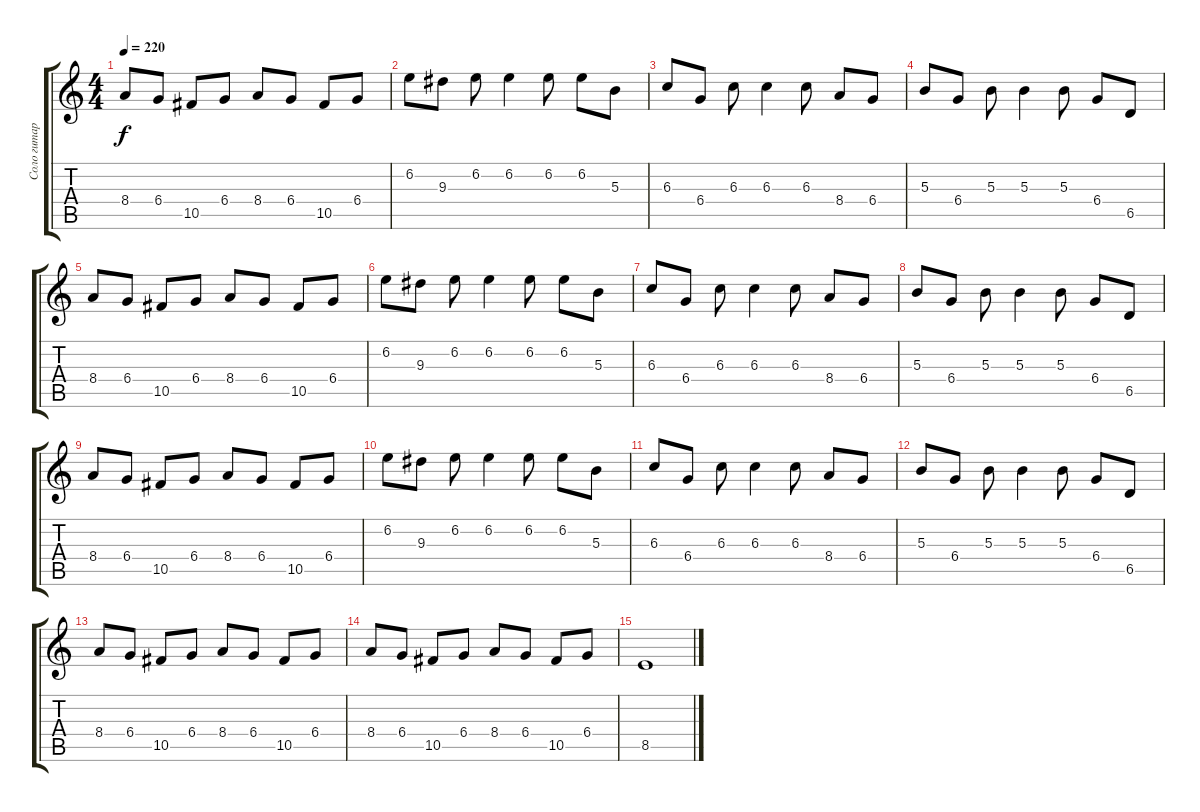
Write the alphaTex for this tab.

\track ("Соло гитара" "Соло гитар") {instrument overdrivenguitar}
\staff {score tabs}
\tuning (Eb4 Bb3 Gb3 Db3 Ab2 Eb2) {hide}
\ts (4 4)
\tempo 220
\clef g2
\ks c
8.4.8{dy f} 6.4.8 10.5.8 6.4.8 8.4.8 6.4.8 10.5.8 6.4.8 |
6.2.8 9.3.8 6.2.8 6.2.4 6.2.8 6.2.8 5.3.8 |
6.3.8 6.4.8 6.3.8 6.3.4 6.3.8 8.4.8 6.4.8 |
5.3.8 6.4.8 5.3.8 5.3.4 5.3.8 6.4.8 6.5.8 |
8.4.8 6.4.8 10.5.8 6.4.8 8.4.8 6.4.8 10.5.8 6.4.8 |
6.2.8 9.3.8 6.2.8 6.2.4 6.2.8 6.2.8 5.3.8 |
6.3.8 6.4.8 6.3.8 6.3.4 6.3.8 8.4.8 6.4.8 |
5.3.8 6.4.8 5.3.8 5.3.4 5.3.8 6.4.8 6.5.8 |
8.4.8 6.4.8 10.5.8 6.4.8 8.4.8 6.4.8 10.5.8 6.4.8 |
6.2.8 9.3.8 6.2.8 6.2.4 6.2.8 6.2.8 5.3.8 |
6.3.8 6.4.8 6.3.8 6.3.4 6.3.8 8.4.8 6.4.8 |
5.3.8 6.4.8 5.3.8 5.3.4 5.3.8 6.4.8 6.5.8 |
8.4.8 6.4.8 10.5.8 6.4.8 8.4.8 6.4.8 10.5.8 6.4.8 |
8.4.8 6.4.8 10.5.8 6.4.8 8.4.8 6.4.8 10.5.8 6.4.8 |
8.5.1
